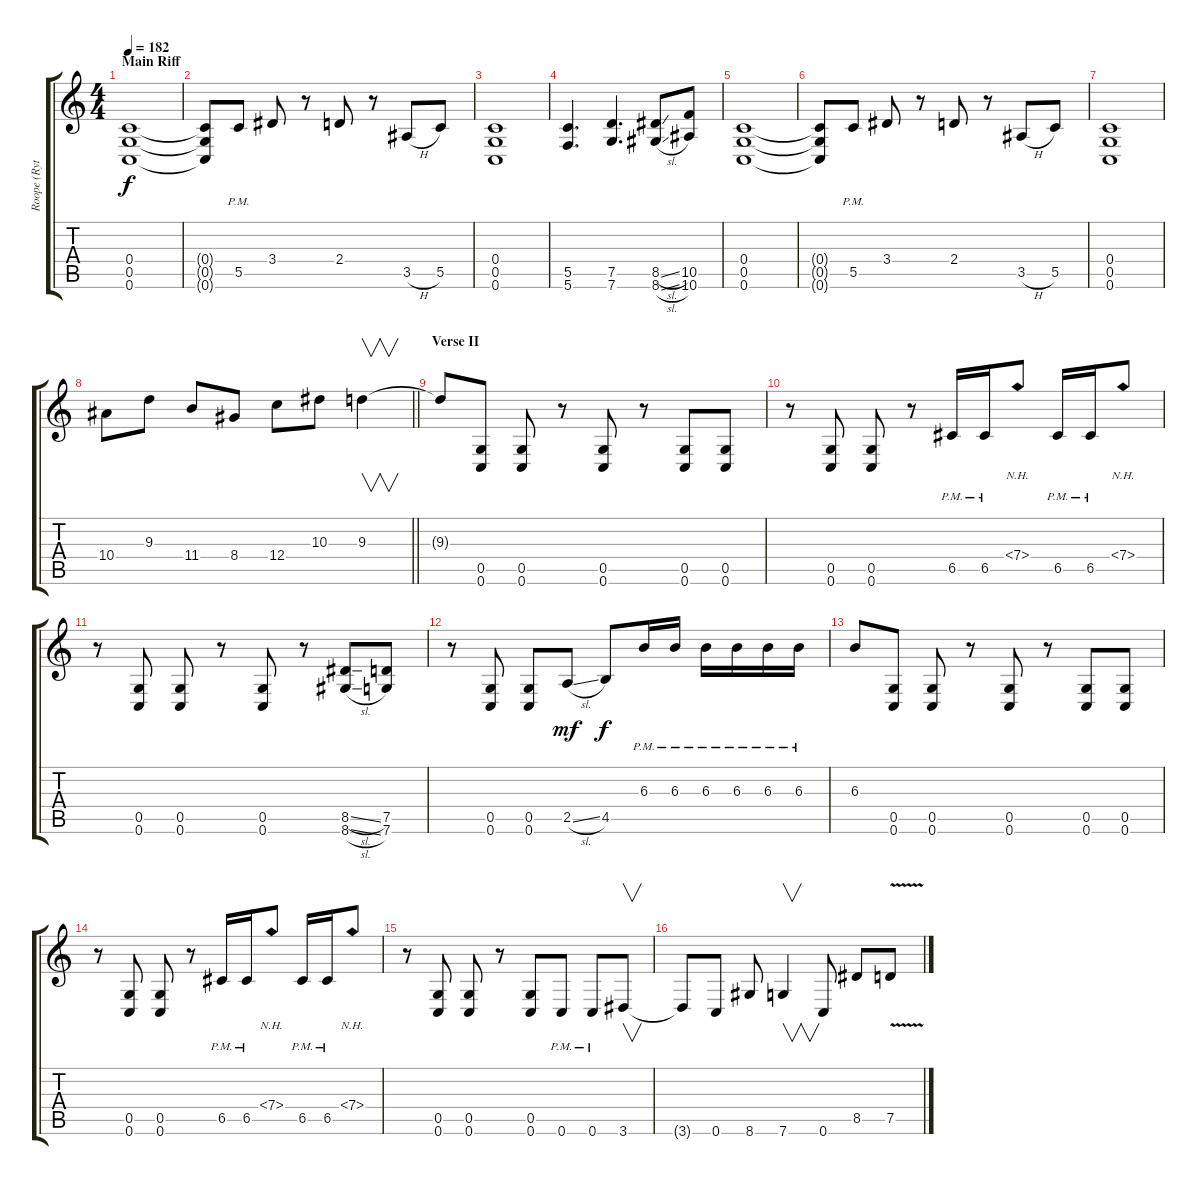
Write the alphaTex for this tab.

\track ("Roope (Rythm Guitar)" "Roope (Ryt") {instrument distortionguitar}
\staff {score tabs}
\tuning (D4 A3 F3 C3 G2 C2) {hide}
\ts (4 4)
\section ("" "Main Riff")
\tempo 182
\clef g2
\ks c
(0.4 0.5 0.6).1{dy f} |
(0.4{t} 0.5{t} 0.6{t}).8 5.5{pm}.8 3.4.8 r.8 2.4.8 r.8 3.5{h}.8 5.5.8 |
(0.4 0.5 0.6).1 |
(5.5 5.6).4{d} (7.5 7.6).4{d} (8.5{sl} 8.6{sl}).8 (10.5 10.6).8 |
(0.4 0.5 0.6).1 |
(0.4{t} 0.5{t} 0.6{t}).8 5.5{pm}.8 3.4.8 r.8 2.4.8 r.8 3.5{h}.8 5.5.8 |
(0.4 0.5 0.6).1 |
\barLineRight lightlight
10.4.8 9.3.8 11.4.8 8.4.8 12.4.8 10.3.8 9.3.4{v} |
\section ("" "Verse II")
9.3{t}.8 (0.5 0.6).8 (0.5 0.6).8 r.8 (0.5 0.6).8 r.8 (0.5 0.6).8 (0.5 0.6).8 |
r.8 (0.5 0.6).8 (0.5 0.6).8 r.8 6.5{pm}.16 6.5{pm}.16 7.4{nh}.8 6.5{pm}.16 6.5{pm}.16 7.4{nh}.8 |
r.8 (0.5 0.6).8 (0.5 0.6).8 r.8 (0.5 0.6).8 r.8 (8.5{sl} 8.6{sl}).8 (7.5 7.6).8 |
r.8 (0.5 0.6).8 (0.5 0.6).8 2.5{sl}.8{dy mf} 4.5.8{dy f} 6.3{pm}.16 6.3{pm}.16 6.3{pm}.16 6.3{pm}.16 6.3{pm}.16 6.3{pm}.16 |
6.3.8 (0.5 0.6).8 (0.5 0.6).8 r.8 (0.5 0.6).8 r.8 (0.5 0.6).8 (0.5 0.6).8 |
r.8 (0.5 0.6).8 (0.5 0.6).8 r.8 6.5{pm}.16 6.5{pm}.16 7.4{nh}.8 6.5{pm}.16 6.5{pm}.16 7.4{nh}.8 |
r.8 (0.5 0.6).8 (0.5 0.6).8 r.8 (0.5 0.6).8 0.6{pm}.8 0.6{pm}.8 3.6.8{v} |
3.6{t}.8 0.6.8 8.6.8 7.6.4{v} 0.6.8 8.5.8 7.5{v}.8
